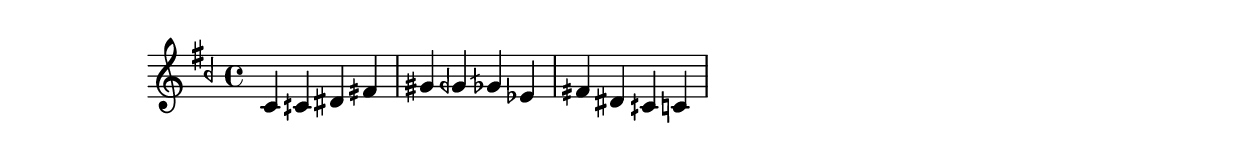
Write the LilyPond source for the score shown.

\version "2.11.6"
\header {
  doctitle = "Makam"
  lsrtags = "pitches"
  texidoc = "Makam is a type of melody from Turkey using 1/9th-tone
  microtonal alterations.  Consult the initialization file
  @code{makam-init.ly} (in @code{/usr/share/lilypond/current/ly})
  for details of pitch names and alterations.
  "
}

% Initialize makam settings
\include "makam-init.ly"

\relative c' {
  \set Staff.keySignature =  #`((3 . ,BAKIYE) (6 . ,(- KOMA)))  
  c cc db fk
  gbm gfc gfb efk
  fk db cc c
}
